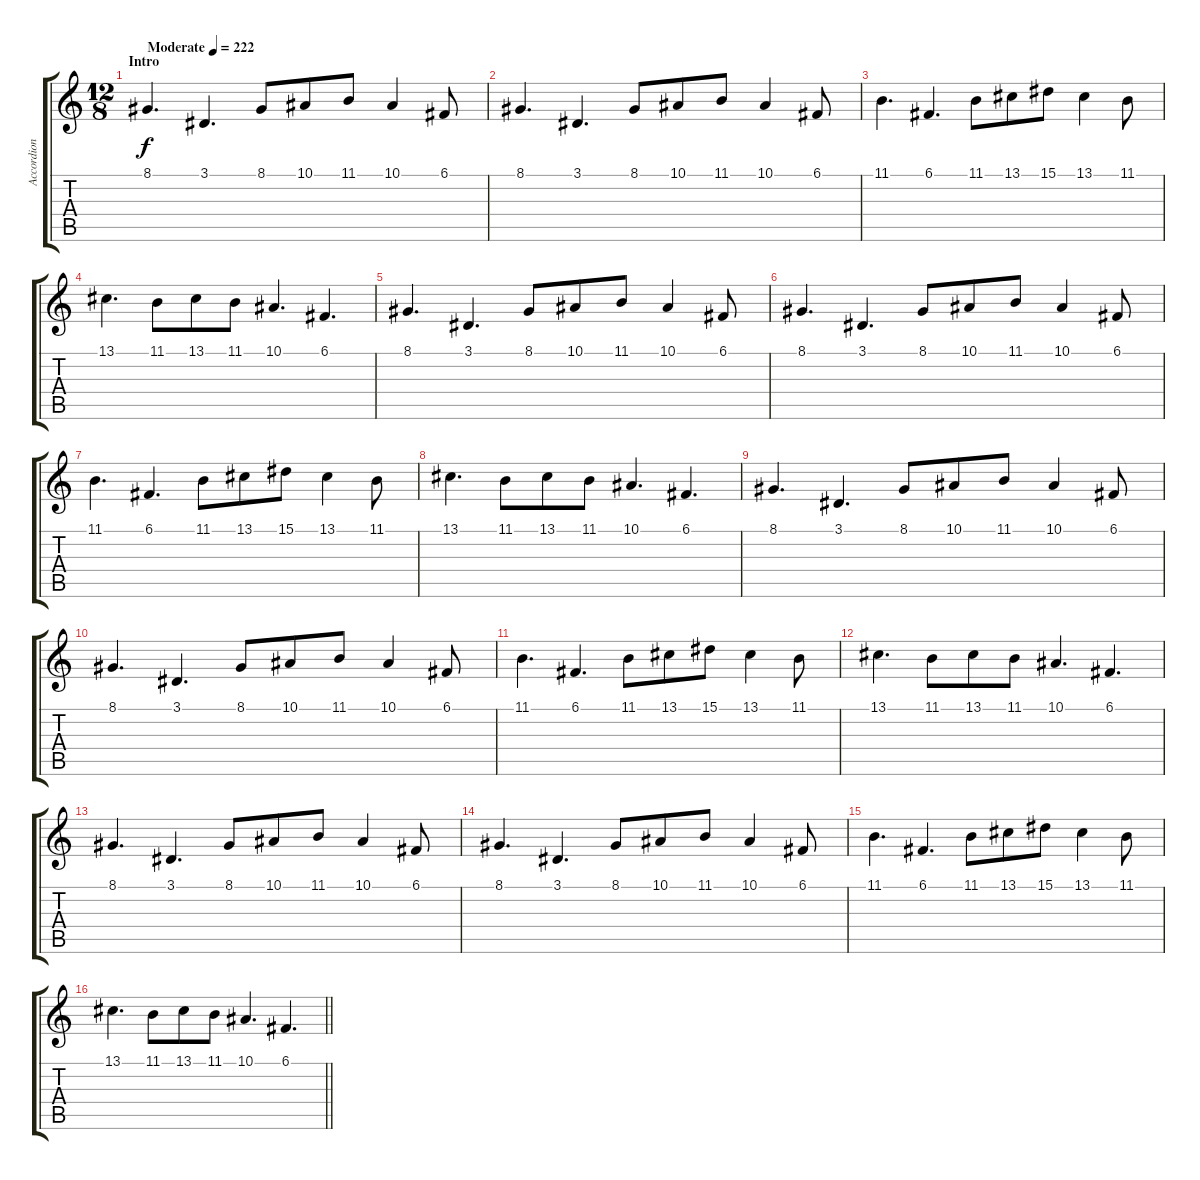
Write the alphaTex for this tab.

\track ("Accordion" "Accordion") {instrument accordion}
\staff {score tabs}
\tuning (C4 G3 Eb3 Bb2 F2 C2) {hide}
\ts (12 8)
\section ("" "Intro")
\tempo (222 "Moderate")
\clef g2
\ks c
8.1.4{d dy f instrument accordion} 3.1.4{d} 8.1.8 10.1.8 11.1.8 10.1.4 6.1.8 |
8.1.4{d} 3.1.4{d} 8.1.8 10.1.8 11.1.8 10.1.4 6.1.8 |
11.1.4{d} 6.1.4{d} 11.1.8 13.1.8 15.1.8 13.1.4 11.1.8 |
13.1.4{d} 11.1.8 13.1.8 11.1.8 10.1.4{d} 6.1.4{d} |
8.1.4{d} 3.1.4{d} 8.1.8 10.1.8 11.1.8 10.1.4 6.1.8 |
8.1.4{d} 3.1.4{d} 8.1.8 10.1.8 11.1.8 10.1.4 6.1.8 |
11.1.4{d} 6.1.4{d} 11.1.8 13.1.8 15.1.8 13.1.4 11.1.8 |
13.1.4{d} 11.1.8 13.1.8 11.1.8 10.1.4{d} 6.1.4{d} |
8.1.4{d} 3.1.4{d} 8.1.8 10.1.8 11.1.8 10.1.4 6.1.8 |
8.1.4{d} 3.1.4{d} 8.1.8 10.1.8 11.1.8 10.1.4 6.1.8 |
11.1.4{d} 6.1.4{d} 11.1.8 13.1.8 15.1.8 13.1.4 11.1.8 |
13.1.4{d} 11.1.8 13.1.8 11.1.8 10.1.4{d} 6.1.4{d} |
8.1.4{d} 3.1.4{d} 8.1.8 10.1.8 11.1.8 10.1.4 6.1.8 |
8.1.4{d} 3.1.4{d} 8.1.8 10.1.8 11.1.8 10.1.4 6.1.8 |
11.1.4{d} 6.1.4{d} 11.1.8 13.1.8 15.1.8 13.1.4 11.1.8 |
\barLineRight lightlight
13.1.4{d} 11.1.8 13.1.8 11.1.8 10.1.4{d} 6.1.4{d}
